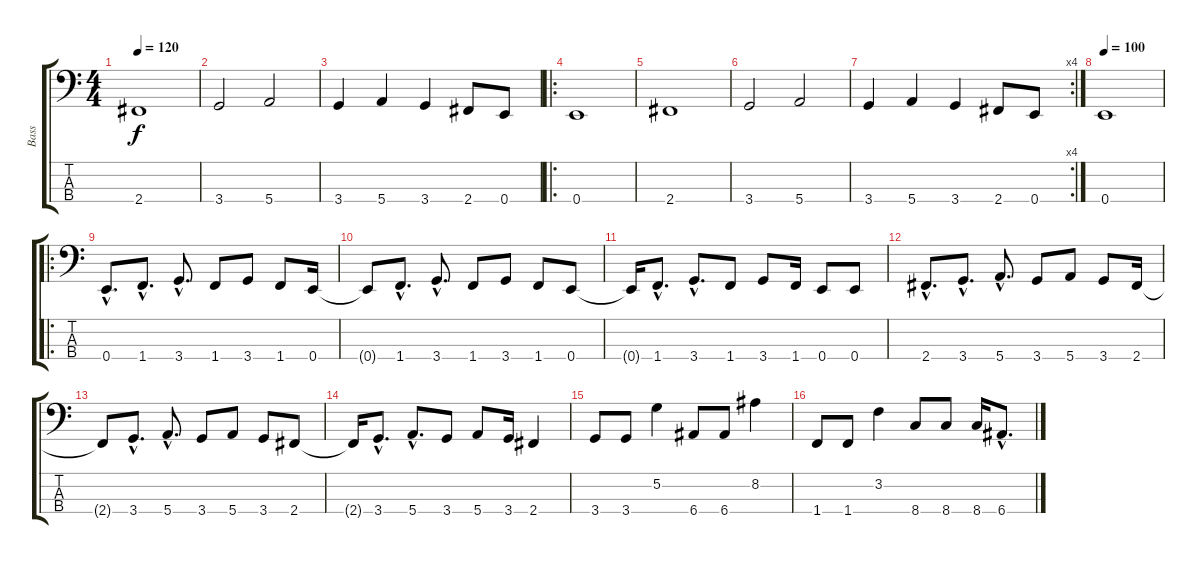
\track ("Bass" "Bass") {instrument electricbassfinger}
\staff {score tabs}
\tuning (G2 D2 A1 E1) {hide}
\ts (4 4)
\tempo 120
\clef f4
\ks c
2.4.1{dy f} |
3.4.2 5.4.2 |
3.4.4 5.4.4 3.4.4 2.4.8 0.4.8 |
\ro
0.4.1 |
2.4.1 |
3.4.2 5.4.2 |
\rc 4
3.4.4 5.4.4 3.4.4 2.4.8 0.4.8 |
\tempo 100
0.4.1 |
\ro
0.4{hac}.8{d} 1.4{hac}.8{d} 3.4{hac}.8{d} 1.4.8 3.4.8 1.4.8 0.4.16 |
0.4{t}.8 1.4{hac}.8{d} 3.4{hac}.8{d} 1.4.8 3.4.8 1.4.8 0.4.8 |
0.4{t}.16 1.4{hac}.8{d} 3.4{hac}.8{d} 1.4.8 3.4.8 1.4.16 0.4.8 0.4.8 |
2.4{hac}.8{d} 3.4{hac}.8{d} 5.4{hac}.8{d} 3.4.8 5.4.8 3.4.8 2.4.16 |
2.4{t}.8 3.4{hac}.8{d} 5.4{hac}.8{d} 3.4.8 5.4.8 3.4.8 2.4.8 |
2.4{t}.16 3.4{hac}.8{d} 5.4{hac}.8{d} 3.4.8 5.4.8 3.4.16 2.4.4 |
3.4.8 3.4.8 5.2.4 6.4.8 6.4.8 8.2.4 |
1.4.8 1.4.8 3.2.4 8.4.8 8.4.8 8.4.16 6.4{hac}.8{d}
